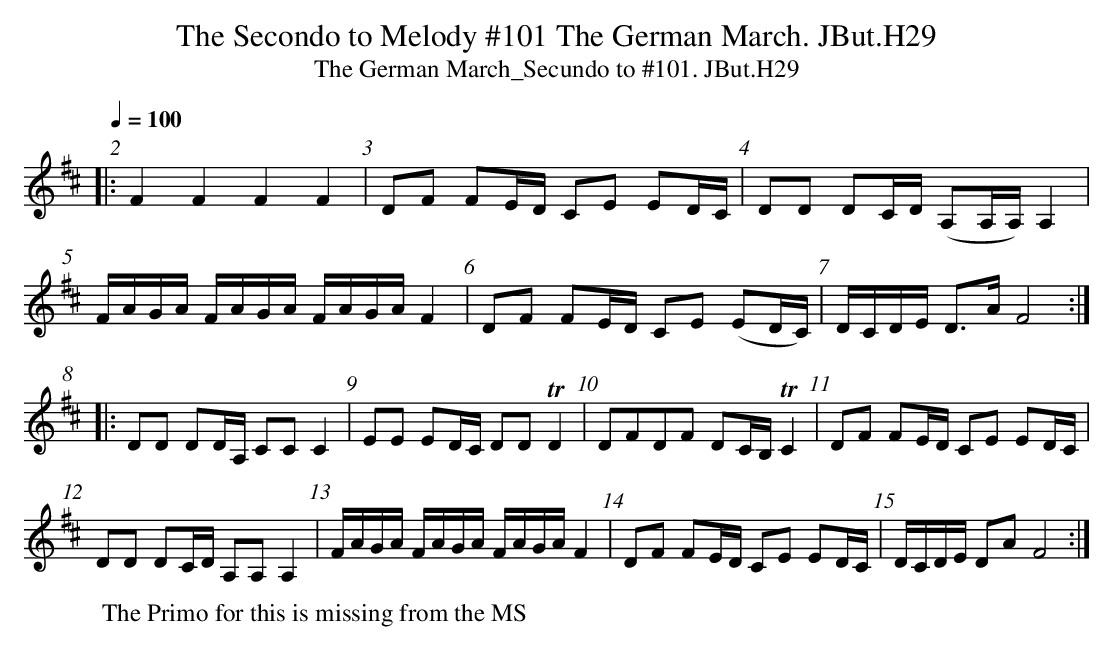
X:1
T:Secondo to Melody #101 The German March. JBut.H29, The
T:German March_Secundo to #101. JBut.H29, The
W:The Primo for this is missing from the MS
M:  %No time signature in MS.
L:1/8
Q:1/4=100
K:D
|: F2 F2 F2 F2 | DF FE/D/ CE ED/C/ | DD DC/D/ (A,A,/A,/) A,2 |
F/A/G/A/ F/A/G/A/ F/A/G/A/ F2 |DF FE/D/ CE (ED/C/) | D/C/D/E/ D>A F4 :|
|: DD DD/A,/ CC C2 | EE ED/C/ DD !trill!D2 | DFDF DC/B,/ !trill!C2 | DF FE/D/ CE ED/C/ |
DD DC/D/ A,A, A,2 | F/A/G/A/ F/A/G/A/ F/A/G/A/ F2 | DF FE/D/ CE ED/C/ | D/C/D/E/ DA F4 :|
